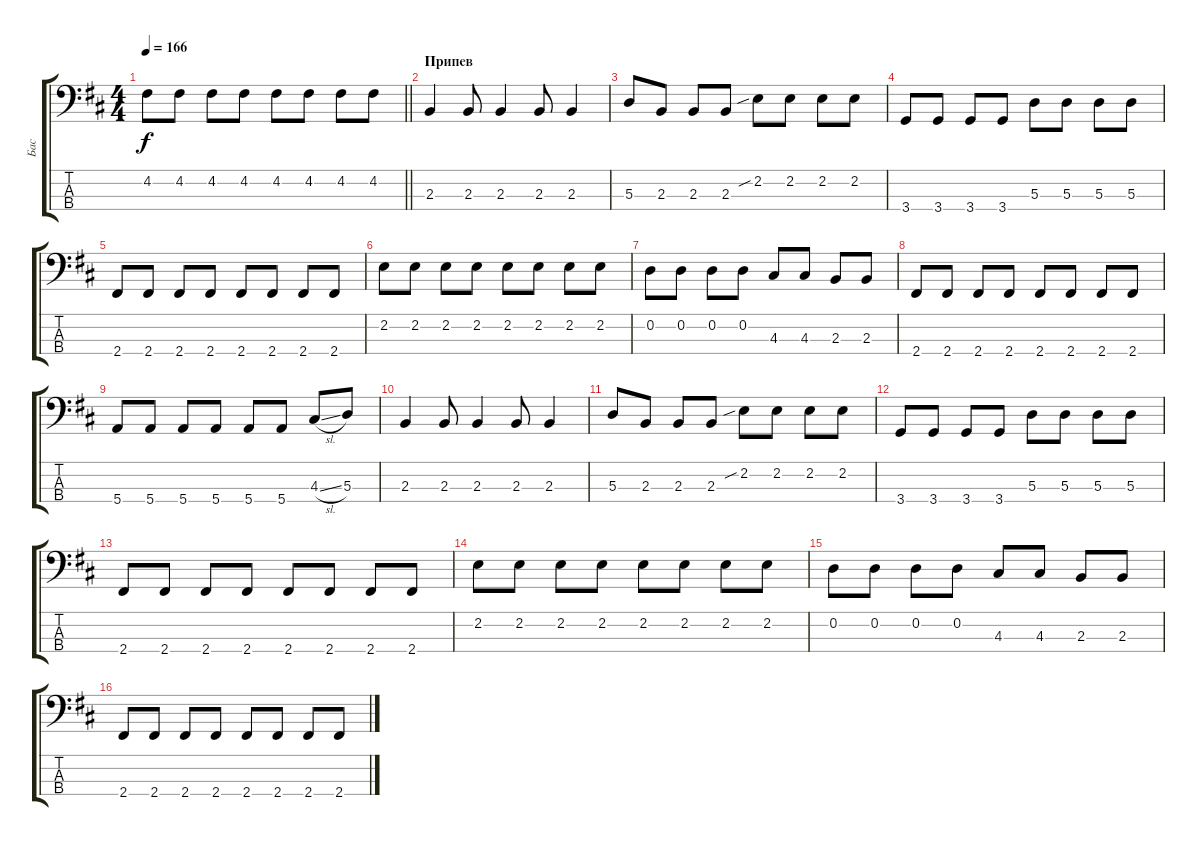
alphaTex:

\track ("Бас" "Бас") {instrument electricbassfinger}
\staff {score tabs}
\tuning (G2 D2 A1 E1) {hide}
\ts (4 4)
\tempo 166
\clef f4
\barLineRight lightlight
\ks bminor
4.2.8{dy f} 4.2.8 4.2.8 4.2.8 4.2.8 4.2.8 4.2.8 4.2.8 |
\section ("" "Припев")
2.3.4 2.3.8 2.3.4 2.3.8 2.3.4 |
5.3.8 2.3.8 2.3.8 2.3.8 2.2{sib}.8 2.2.8 2.2.8 2.2.8 |
3.4.8 3.4.8 3.4.8 3.4.8 5.3.8 5.3.8 5.3.8 5.3.8 |
2.4.8 2.4.8 2.4.8 2.4.8 2.4.8 2.4.8 2.4.8 2.4.8 |
2.2.8 2.2.8 2.2.8 2.2.8 2.2.8 2.2.8 2.2.8 2.2.8 |
0.2.8 0.2.8 0.2.8 0.2.8 4.3.8 4.3.8 2.3.8 2.3.8 |
2.4.8 2.4.8 2.4.8 2.4.8 2.4.8 2.4.8 2.4.8 2.4.8 |
5.4.8 5.4.8 5.4.8 5.4.8 5.4.8 5.4.8 4.3{sl}.8 5.3.8 |
2.3.4 2.3.8 2.3.4 2.3.8 2.3.4 |
5.3.8 2.3.8 2.3.8 2.3.8 2.2{sib}.8 2.2.8 2.2.8 2.2.8 |
3.4.8 3.4.8 3.4.8 3.4.8 5.3.8 5.3.8 5.3.8 5.3.8 |
2.4.8 2.4.8 2.4.8 2.4.8 2.4.8 2.4.8 2.4.8 2.4.8 |
2.2.8 2.2.8 2.2.8 2.2.8 2.2.8 2.2.8 2.2.8 2.2.8 |
0.2.8 0.2.8 0.2.8 0.2.8 4.3.8 4.3.8 2.3.8 2.3.8 |
2.4.8 2.4.8 2.4.8 2.4.8 2.4.8 2.4.8 2.4.8 2.4.8
